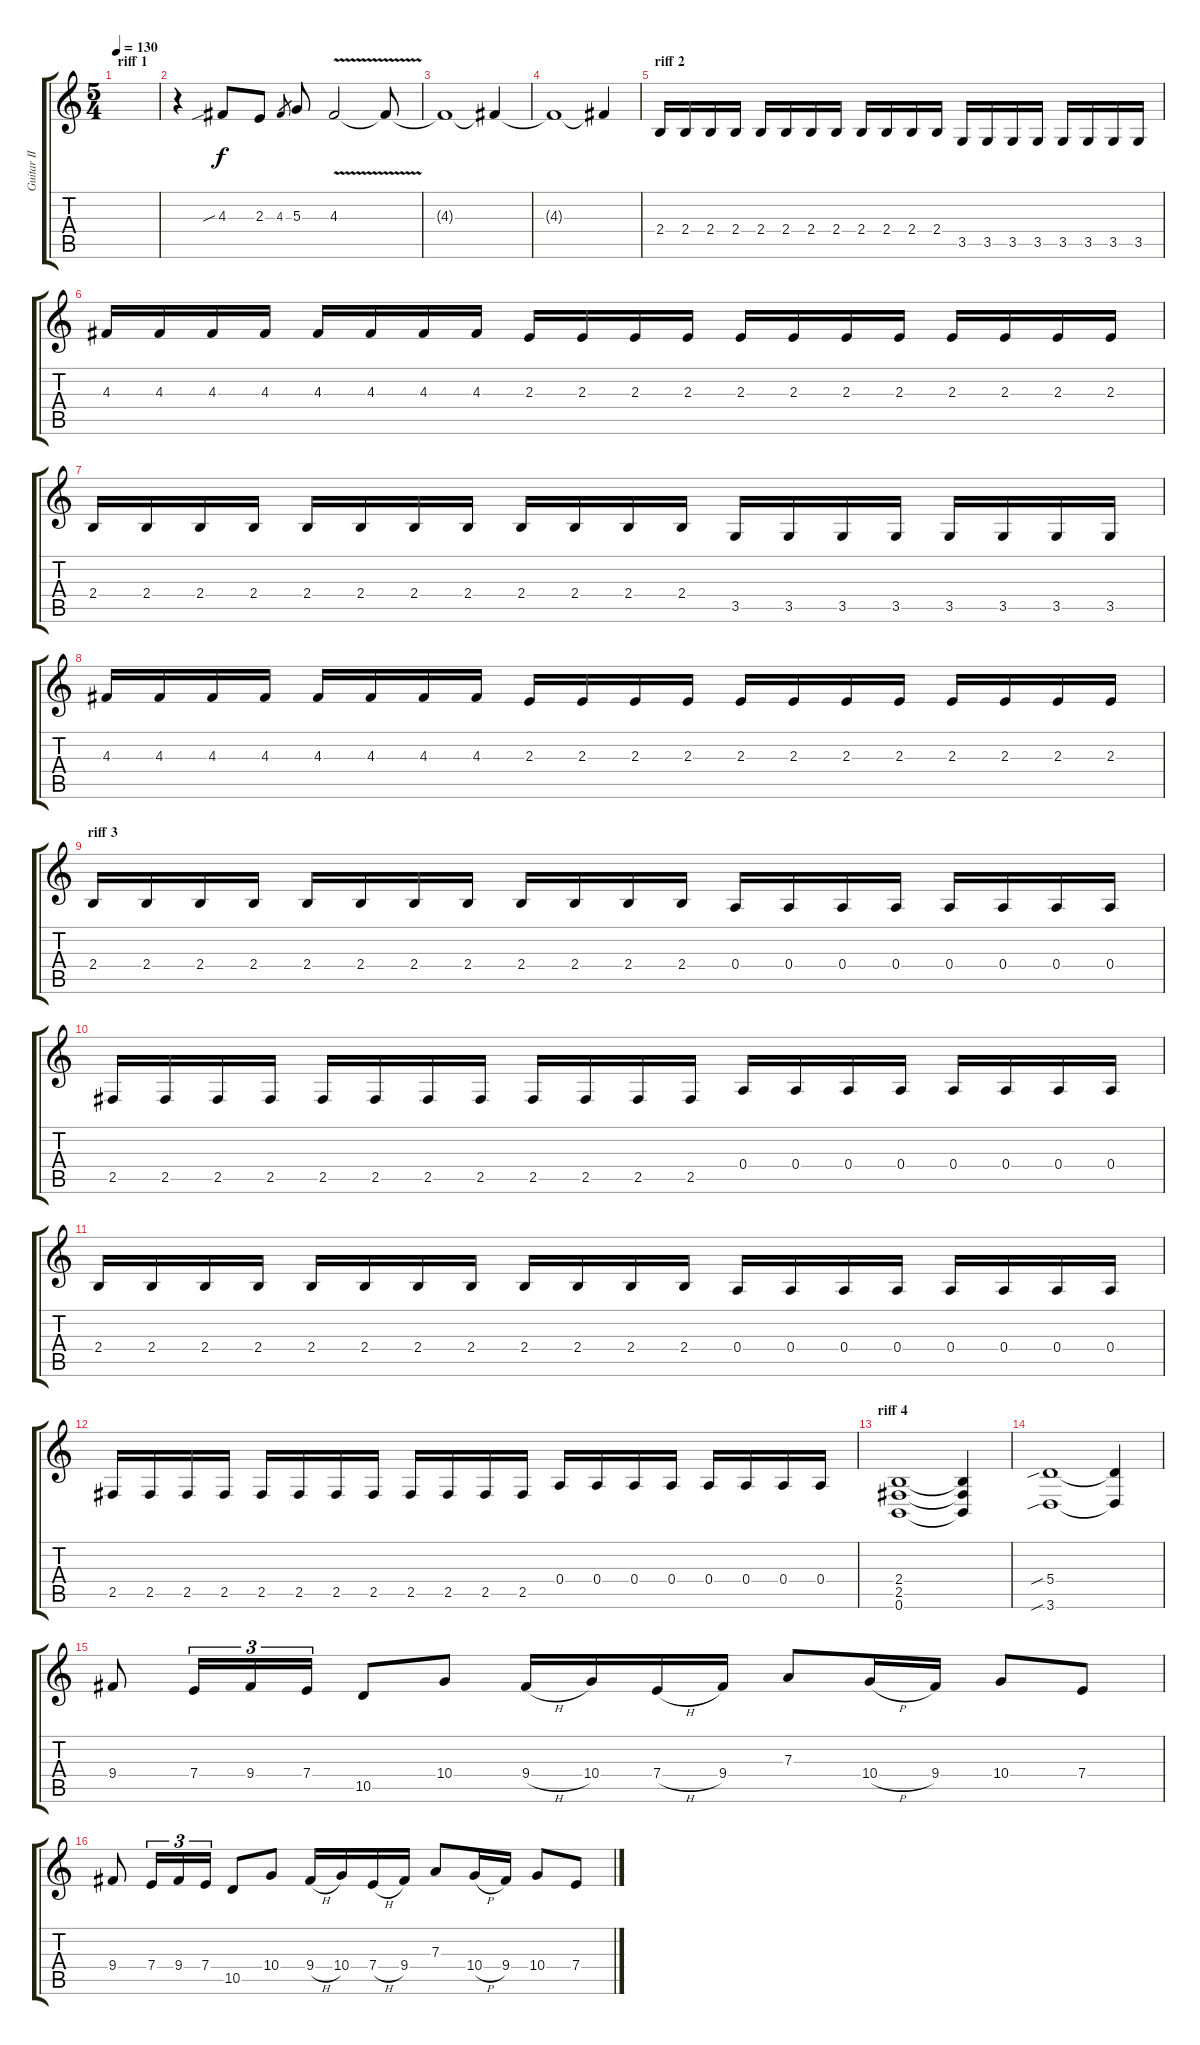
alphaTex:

\track ("Guitar II" "Guitar II") {instrument overdrivenguitar}
\staff {score tabs}
\tuning (B3 Gb3 D3 A2 E2 B1) {hide}
\ts (5 4)
\section ("" "riff 1")
\tempo 130
\clef g2
\ks c
|
r.4 4.3{sib}.8 2.3.8 4.3.8{gr} 5.3.8 4.3{v}.2 4.3{t}.8 |
4.3{t}.1 4.3{t}.4 |
4.3{t}.1 4.3{t}.4 |
\section ("" "riff 2")
2.4.16 2.4.16 2.4.16 2.4.16 2.4.16 2.4.16 2.4.16 2.4.16 2.4.16 2.4.16 2.4.16 2.4.16 3.5.16 3.5.16 3.5.16 3.5.16 3.5.16 3.5.16 3.5.16 3.5.16 |
4.3.16 4.3.16 4.3.16 4.3.16 4.3.16 4.3.16 4.3.16 4.3.16 2.3.16 2.3.16 2.3.16 2.3.16 2.3.16 2.3.16 2.3.16 2.3.16 2.3.16 2.3.16 2.3.16 2.3.16 |
2.4.16 2.4.16 2.4.16 2.4.16 2.4.16 2.4.16 2.4.16 2.4.16 2.4.16 2.4.16 2.4.16 2.4.16 3.5.16 3.5.16 3.5.16 3.5.16 3.5.16 3.5.16 3.5.16 3.5.16 |
4.3.16 4.3.16 4.3.16 4.3.16 4.3.16 4.3.16 4.3.16 4.3.16 2.3.16 2.3.16 2.3.16 2.3.16 2.3.16 2.3.16 2.3.16 2.3.16 2.3.16 2.3.16 2.3.16 2.3.16 |
\section ("" "riff 3")
2.4.16 2.4.16 2.4.16 2.4.16 2.4.16 2.4.16 2.4.16 2.4.16 2.4.16 2.4.16 2.4.16 2.4.16 0.4.16 0.4.16 0.4.16 0.4.16 0.4.16 0.4.16 0.4.16 0.4.16 |
2.5.16 2.5.16 2.5.16 2.5.16 2.5.16 2.5.16 2.5.16 2.5.16 2.5.16 2.5.16 2.5.16 2.5.16 0.4.16 0.4.16 0.4.16 0.4.16 0.4.16 0.4.16 0.4.16 0.4.16 |
2.4.16 2.4.16 2.4.16 2.4.16 2.4.16 2.4.16 2.4.16 2.4.16 2.4.16 2.4.16 2.4.16 2.4.16 0.4.16 0.4.16 0.4.16 0.4.16 0.4.16 0.4.16 0.4.16 0.4.16 |
2.5.16 2.5.16 2.5.16 2.5.16 2.5.16 2.5.16 2.5.16 2.5.16 2.5.16 2.5.16 2.5.16 2.5.16 0.4.16 0.4.16 0.4.16 0.4.16 0.4.16 0.4.16 0.4.16 0.4.16 |
\section ("" "riff 4")
(2.4 2.5 0.6).1 (2.4{t} 2.5{t} 0.6{t}).4 |
(5.4{sib} 3.6{sib}).1 (5.4{t} 3.6{t}).4 |
9.4.8 7.4.16{tu (3 2)} 9.4.16{tu (3 2)} 7.4.16{tu (3 2)} 10.5.8 10.4.8 9.4{h}.16 10.4.16 7.4{h}.16 9.4.16 7.3.8 10.4{h}.16 9.4.16 10.4.8 7.4.8 |
9.4.8 7.4.16{tu (3 2)} 9.4.16{tu (3 2)} 7.4.16{tu (3 2)} 10.5.8 10.4.8 9.4{h}.16 10.4.16 7.4{h}.16 9.4.16 7.3.8 10.4{h}.16 9.4.16 10.4.8 7.4.8
